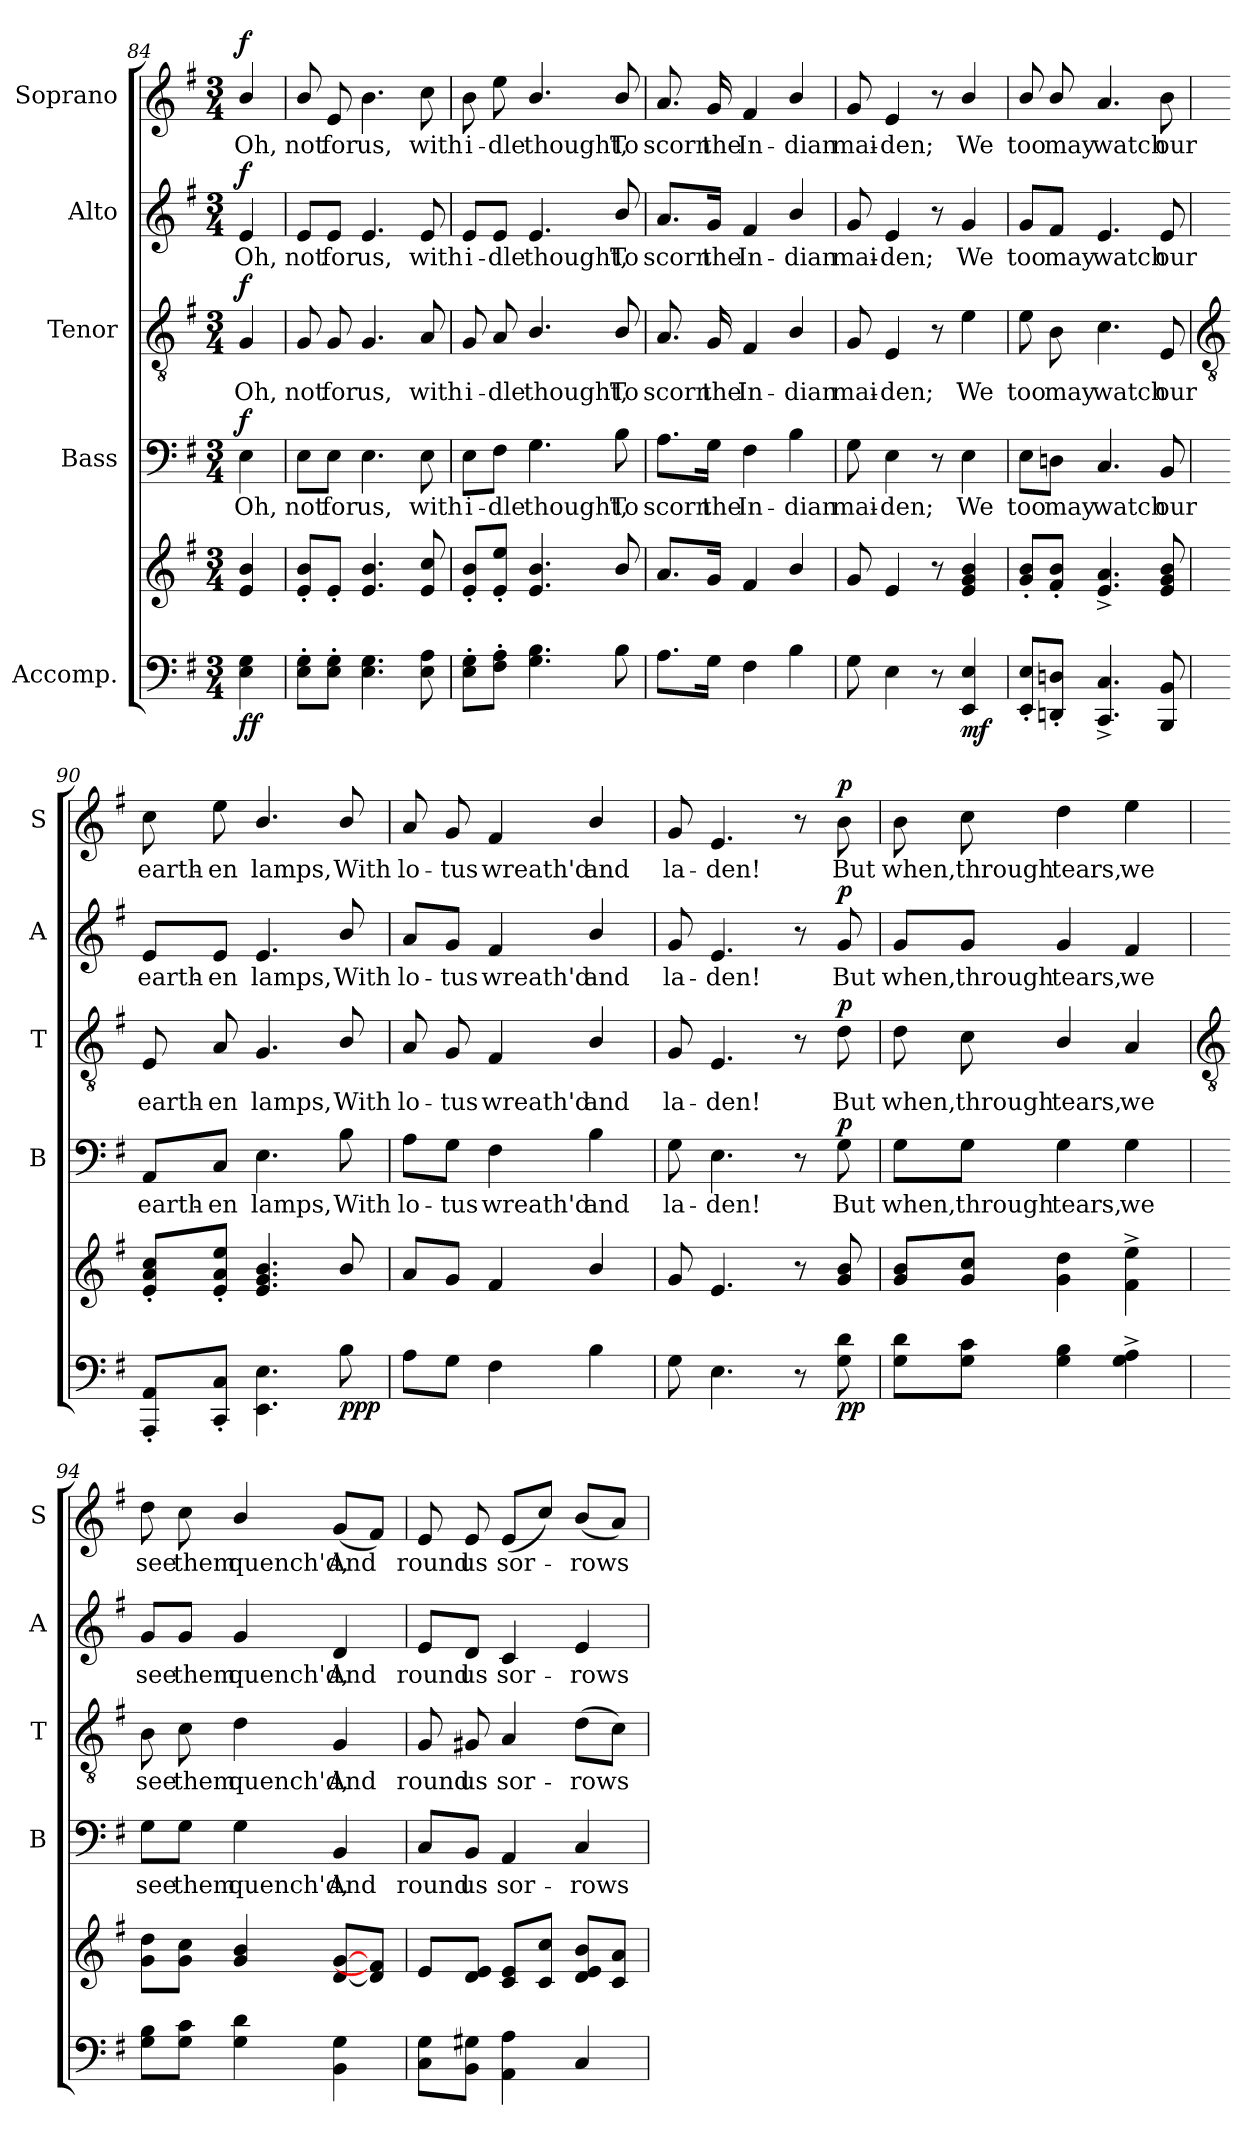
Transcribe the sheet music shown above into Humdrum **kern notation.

**kern	**kern	**dynam	**kern	**text	**dynam	**kern	**text	**dynam	**kern	**text	**dynam	**kern	**text	**dynam
*part5	*part5	*part5	*part4	*part4	*part4	*part3	*part3	*part3	*part2	*part2	*part2	*part1	*part1	*part1
*staff6	*staff5	*staff5/6	*staff4	*staff4	*staff4	*staff3	*staff3	*staff3	*staff2	*staff2	*staff2	*staff1	*staff1	*staff1
*I"Accomp.	*	*	*I"Bass	*	*	*I"Tenor	*	*	*I"Alto	*	*	*I"Soprano	*	*
*	*	*	*I'B	*	*	*I'T	*	*	*I'A	*	*	*I'S	*	*
!!LO:LB:g=z
*clefF4	*clefG2	*	*clefF4	*	*	*clefGv2	*	*	*clefG2	*	*	*clefG2	*	*
*k[f#]	*k[f#]	*	*k[f#]	*	*	*k[f#]	*	*	*k[f#]	*	*	*k[f#]	*	*
*G:	*G:	*	*G:	*	*	*G:	*	*	*G:	*	*	*G:	*	*
*M3/4	*M3/4	*	*M3/4	*	*	*M3/4	*	*	*M3/4	*	*	*M3/4	*	*
=84	=84	=84	=84	=84	=84	=84	=84	=84	=84	=84	=84	=84	=84	=84
!	!	!LO:DY:b=2	!	!LO:LY:b	!	!	!LO:LY:b	!	!	!LO:LY:b	!	!	!LO:LY:b	!
!	!	!LO:DY:n=1:b	!	!	!LO:DY:b	!	!	!LO:DY:b	!	!	!LO:DY:b	!	!	!LO:DY:b
4E 4G	4e/ 4b/	f f	4E	Oh,	f	4G	Oh,	f	4e	Oh,	f	4b/	Oh,	f
=85	=85	=85	=85	=85	=85	=85	=85	=85	=85	=85	=85	=85	=85	=85
!	!	!	!	!LO:LY:b	!	!	!LO:LY:b	!	!	!LO:LY:b	!	!	!LO:LY:b	!
8E' 8G'L	8e' 8b'L	.	8E\L	not	.	8G	not	.	8e/L	not	.	8b/	not	.
!	!	!	!	!LO:LY:b	!	!	!LO:LY:b	!	!	!LO:LY:b	!	!	!LO:LY:b	!
8E' 8G'J	8e'J	.	8E\J	for	.	8G	for	.	8e/J	for	.	8e	for	.
!	!	!	!	!LO:LY:b	!	!	!LO:LY:b	!	!	!LO:LY:b	!	!	!LO:LY:b	!
4.E 4.G	4.e 4.b	.	4.E	us,	.	4.G	us,	.	4.e	us,	.	4.b	us,	.
!	!	!	!	!LO:LY:b	!	!	!LO:LY:b	!	!	!LO:LY:b	!	!	!LO:LY:b	!
8E 8A	8e 8cc	.	8E	with	.	8A	with	.	8e	with	.	8cc	with	.
=86	=86	=86	=86	=86	=86	=86	=86	=86	=86	=86	=86	=86	=86	=86
!	!	!	!	!LO:LY:b	!	!	!LO:LY:b	!	!	!LO:LY:b	!	!	!LO:LY:b	!
8E' 8G'L	8e' 8b'L	.	8E\L	i-	.	8G	i-	.	8e/L	i-	.	8b	i-	.
!	!	!	!	!LO:LY:b	!	!	!LO:LY:b	!	!	!LO:LY:b	!	!	!LO:LY:b	!
8F#' 8A'J	8e' 8ee'J	.	8F#\J	-dle	.	8A	-dle	.	8e/J	-dle	.	8ee	-dle	.
!	!	!	!	!LO:LY:b	!	!	!LO:LY:b	!	!	!LO:LY:b	!	!	!LO:LY:b	!
4.G 4.B	4.e/ 4.b/	.	4.G	thought,	.	4.B/	thought,	.	4.e	thought,	.	4.b/	thought,	.
!	!	!	!	!LO:LY:b	!	!	!LO:LY:b	!	!	!LO:LY:b	!	!	!LO:LY:b	!
8B\	8b/	.	8B\	To	.	8B/	To	.	8b/	To	.	8b/	To	.
=87	=87	=87	=87	=87	=87	=87	=87	=87	=87	=87	=87	=87	=87	=87
!	!	!	!	!LO:LY:b	!	!	!LO:LY:b	!	!	!LO:LY:b	!	!	!LO:LY:b	!
8.AL	8.aL	.	8.A\L	scorn	.	8.A	scorn	.	8.a/L	scorn	.	8.a	scorn	.
!	!	!	!	!LO:LY:b	!	!	!LO:LY:b	!	!	!LO:LY:b	!	!	!LO:LY:b	!
16GJ	16gJ	.	16G\Jk	the	.	16G	the	.	16g/Jk	the	.	16g	the	.
!	!	!	!	!LO:LY:b	!	!	!LO:LY:b	!	!	!LO:LY:b	!	!	!LO:LY:b	!
4F#	4f#	.	4F#	In-	.	4F#	In-	.	4f#	In-	.	4f#	In-	.
!	!	!	!	!LO:LY:b	!	!	!LO:LY:b	!	!	!LO:LY:b	!	!	!LO:LY:b	!
4B\	4b/	.	4B\	-dian	.	4B/	-dian	.	4b/	-dian	.	4b/	-dian	.
=88	=88	=88	=88	=88	=88	=88	=88	=88	=88	=88	=88	=88	=88	=88
!	!	!	!	!LO:LY:b	!	!	!LO:LY:b	!	!	!LO:LY:b	!	!	!LO:LY:b	!
8G	8g	.	8G	mai-	.	8G	mai-	.	8g	mai-	.	8g	mai-	.
!	!	!	!	!LO:LY:b	!	!	!LO:LY:b	!	!	!LO:LY:b	!	!	!LO:LY:b	!
4E	4e	.	4E	-den;	.	4E	-den;	.	4e	-den;	.	4e	-den;	.
8r	8r	.	8r	.	.	8r	.	.	8r	.	.	8r	.	.
!	!	!LO:DY:b=2	!	!LO:LY:b	!	!	!LO:LY:b	!	!	!LO:LY:b	!	!	!LO:LY:b	!
4EE/ 4E/	4e/ 4g/ 4b/	mf	4E\	We	.	4e\	We	.	4g/	We	.	4b/	We	.
=89	=89	=89	=89	=89	=89	=89	=89	=89	=89	=89	=89	=89	=89	=89
!	!	!	!	!LO:LY:b	!	!	!LO:LY:b	!	!	!LO:LY:b	!	!	!LO:LY:b	!
8EE/' 8E/'L	8g/' 8b/'L	.	8E\L	too	.	8e\	too	.	8g/L	too	.	8b/	too	.
!	!	!	!	!LO:LY:b	!	!	!LO:LY:b	!	!	!LO:LY:b	!	!	!LO:LY:b	!
8DDn/' 8Dn/'J	8f#/' 8b/'J	.	8Dn\J	may	.	8B\	may	.	8f#/J	may	.	8b/	may	.
!	!	!	!	!LO:LY:b	!	!	!LO:LY:b	!	!	!LO:LY:b	!	!	!LO:LY:b	!
4.CC^ 4.C^	4.e^ 4.a^	.	4.C	watch	.	4.c	watch	.	4.e	watch	.	4.a	watch	.
!	!	!	!	!LO:LY:b	!	!	!LO:LY:b	!	!	!LO:LY:b	!	!	!LO:LY:b	!
8BBB 8BB	8e 8g 8b	.	8BB	our	.	8E	our	.	8e	our	.	8b	our	.
!!LO:LB:g=z
=90	=90	=90	=90	=90	=90	=90	=90	=90	=90	=90	=90	=90	=90	=90
*	*	*	*	*	*	*clefGv2	*	*	*	*	*	*	*	*
!	!	!	!	!LO:LY:b	!	!	!LO:LY:b	!	!	!LO:LY:b	!	!	!LO:LY:b	!
8AAA' 8AA'L	8e' 8a' 8cc'L	.	8AA/L	earth-	.	8E	earth-	.	8e/L	earth-	.	8cc	earth-	.
!	!	!	!	!LO:LY:b	!	!	!LO:LY:b	!	!	!LO:LY:b	!	!	!LO:LY:b	!
8CC' 8C'J	8e' 8a' 8ee'J	.	8C/J	-en	.	8A	-en	.	8e/J	-en	.	8ee	-en	.
!	!	!	!	!LO:LY:b	!	!	!LO:LY:b	!	!	!LO:LY:b	!	!	!LO:LY:b	!
4.EE\ 4.E\	4.e/ 4.g/ 4.b/	.	4.E\	lamps,	.	4.G/	lamps,	.	4.e/	lamps,	.	4.b/	lamps,	.
!	!	!LO:DY:b=2	!	!LO:LY:b	!	!	!LO:LY:b	!	!	!LO:LY:b	!	!	!LO:LY:b	!
!	!	!LO:DY:n=1:b=2	!	!	!	!	!	!	!	!	!	!	!	!
!	!	!LO:DY:n=2:b	!	!	!	!	!	!	!	!	!	!	!	!
8B\	8b/	p p p	8B\	With	.	8B/	With	.	8b/	With	.	8b/	With	.
=91	=91	=91	=91	=91	=91	=91	=91	=91	=91	=91	=91	=91	=91	=91
!	!	!	!	!LO:LY:b	!	!	!LO:LY:b	!	!	!LO:LY:b	!	!	!LO:LY:b	!
8AL	8aL	.	8A\L	lo-	.	8A	lo-	.	8a/L	lo-	.	8a	lo-	.
!	!	!	!	!LO:LY:b	!	!	!LO:LY:b	!	!	!LO:LY:b	!	!	!LO:LY:b	!
8GJ	8gJ	.	8G\J	-tus	.	8G	-tus	.	8g/J	-tus	.	8g	-tus	.
!	!	!	!	!LO:LY:b	!	!	!LO:LY:b	!	!	!LO:LY:b	!	!	!LO:LY:b	!
4F#	4f#	.	4F#	wreath'd	.	4F#	wreath'd	.	4f#	wreath'd	.	4f#	wreath'd	.
!	!	!	!	!LO:LY:b	!	!	!LO:LY:b	!	!	!LO:LY:b	!	!	!LO:LY:b	!
4B\	4b/	.	4B\	and	.	4B/	and	.	4b/	and	.	4b/	and	.
=92	=92	=92	=92	=92	=92	=92	=92	=92	=92	=92	=92	=92	=92	=92
!	!	!	!	!LO:LY:b	!	!	!LO:LY:b	!	!	!LO:LY:b	!	!	!LO:LY:b	!
8G	8g	.	8G	la-	.	8G	la-	.	8g	la-	.	8g	la-	.
!	!	!	!	!LO:LY:b	!	!	!LO:LY:b	!	!	!LO:LY:b	!	!	!LO:LY:b	!
4.E	4.e	.	4.E	-den!	.	4.E	-den!	.	4.e	-den!	.	4.e	-den!	.
8r	8r	.	8r	.	.	8r	.	.	8r	.	.	8r	.	.
!	!	!LO:DY:b=2	!	!LO:LY:b	!	!	!LO:LY:b	!	!	!LO:LY:b	!	!	!LO:LY:b	!
!	!	!LO:DY:n=1:b	!	!	!LO:DY:b	!	!	!LO:DY:b	!	!	!LO:DY:b	!	!	!LO:DY:b
8G 8d	8g 8b	p p	8G	But	p	8d	But	p	8g	But	p	8b	But	p
=93	=93	=93	=93	=93	=93	=93	=93	=93	=93	=93	=93	=93	=93	=93
!	!	!	!	!LO:LY:b	!	!	!LO:LY:b	!	!	!LO:LY:b	!	!	!LO:LY:b	!
8G 8dL	8g 8bL	.	8G\L	when,	.	8d	when,	.	8g/L	when,	.	8b	when,	.
!	!	!	!	!LO:LY:b	!	!	!LO:LY:b	!	!	!LO:LY:b	!	!	!LO:LY:b	!
8G 8cJ	8g 8ccJ	.	8G\J	through	.	8c	through	.	8g/J	through	.	8cc	through	.
!	!	!	!	!LO:LY:b	!	!	!LO:LY:b	!	!	!LO:LY:b	!	!	!LO:LY:b	!
4G 4B	4g 4dd	.	4G	tears,	.	4B/	tears,	.	4g	tears,	.	4dd	tears,	.
!	!	!	!	!LO:LY:b	!	!	!LO:LY:b	!	!	!LO:LY:b	!	!	!LO:LY:b	!
4G^ 4A^	4f#^ 4ee^	.	4G	we	.	4A	we	.	4f#	we	.	4ee	we	.
!!LO:LB:g=z
=94	=94	=94	=94	=94	=94	=94	=94	=94	=94	=94	=94	=94	=94	=94
*	*	*	*	*	*	*clefGv2	*	*	*	*	*	*	*	*
!	!	!	!	!LO:LY:b	!	!	!LO:LY:b	!	!	!LO:LY:b	!	!	!LO:LY:b	!
8G 8BL	8g 8ddL	.	8G\L	see	.	8B	see	.	8g/L	see	.	8dd	see	.
!	!	!	!	!LO:LY:b	!	!	!LO:LY:b	!	!	!LO:LY:b	!	!	!LO:LY:b	!
8G 8cJ	8g 8ccJ	.	8G\J	them	.	8c	them	.	8g/J	them	.	8cc	them	.
!	!	!	!	!LO:LY:b	!	!	!LO:LY:b	!	!	!LO:LY:b	!	!	!LO:LY:b	!
4G 4d	4g 4b	.	4G	quench'd,	.	4d	quench'd,	.	4g	quench'd,	.	4b/	quench'd,	.
!	!	!	!	!LO:LY:b	!	!	!LO:LY:b	!	!	!LO:LY:b	!	!	!LO:LY:b	!
4BB 4G	[8d [8gL	.	4BB	And	.	4G	And	.	4d	And	.	(<8gL	And	.
.	8d] 8f#]J	.	.	.	.	.	.	.	.	.	.	8f#J)	.	.
=95	=95	=95	=95	=95	=95	=95	=95	=95	=95	=95	=95	=95	=95	=95
!	!	!	!	!LO:LY:b	!	!	!LO:LY:b	!	!	!LO:LY:b	!	!	!LO:LY:b	!
8C 8GL	8eL	.	8C/L	round	.	8G	round	.	8e/L	round	.	8e	round	.
!	!	!	!	!LO:LY:b	!	!	!LO:LY:b	!	!	!LO:LY:b	!	!	!LO:LY:b	!
8BB 8G#XJ	8d 8eJ	.	8BB/J	us	.	8G#X	us	.	8d/J	us	.	8e	us	.
!	!	!	!	!LO:LY:b	!	!	!LO:LY:b	!	!	!LO:LY:b	!	!	!LO:LY:b	!
4AA 4A	8c 8eL	.	4AA	sor-	.	4A	sor-	.	4c	sor-	.	(8eL	sor-	.
.	8c 8ccJ	.	.	.	.	.	.	.	.	.	.	8ccJ)	.	.
!	!	!	!	!LO:LY:b	!	!	!LO:LY:b	!	!	!LO:LY:b	!	!	!LO:LY:b	!
4C	8d 8e 8bL	.	4C	-rows	.	(>8dL	-rows	.	4e	-rows	.	(<8bL	rows	.
.	8c 8aJ	.	.	.	.	8cJ)	.	.	.	.	.	8aJ)	.	.
=	=	=	=	=	=	=	=	=	=	=	=	=	=	=
*-	*-	*-	*-	*-	*-	*-	*-	*-	*-	*-	*-	*-	*-	*-
